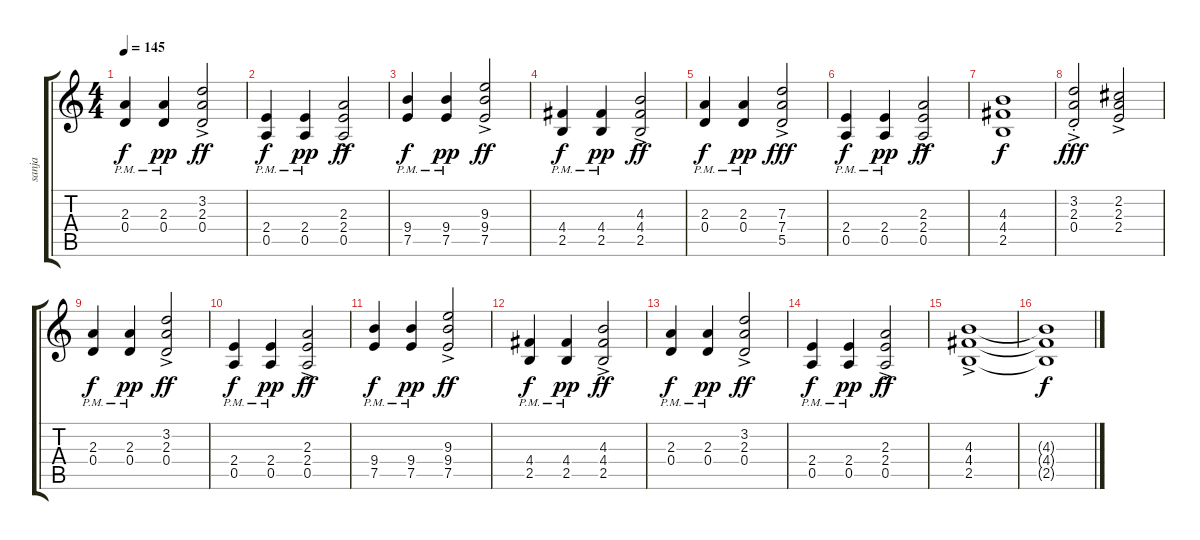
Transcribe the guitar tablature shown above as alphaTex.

\track ("sanja" "sanja") {instrument acousticguitarsteel}
\staff {score tabs}
\tuning (E4 B3 G3 D3 A2 E2) {hide}
\ts (4 4)
\tempo 145
\clef g2
\ks c
(2.3{pm} 0.4{pm}).4{dy f} (2.3{pm} 0.4{pm}).4{dy pp} (3.2{ac} 2.3{ac} 0.4{ac}).2{dy ff} |
(2.4{pm} 0.5{pm}).4{dy f} (2.4{pm} 0.5{pm}).4{dy pp} (2.3{ac} 2.4{ac} 0.5{ac}).2{dy ff} |
(9.4{pm} 7.5{pm}).4{dy f} (9.4{pm} 7.5{pm}).4{dy pp} (9.3{ac} 9.4{ac} 7.5{ac}).2{dy ff} |
(4.4{pm} 2.5{pm}).4{dy f} (4.4{pm} 2.5{pm}).4{dy pp} (4.3{ac} 4.4{ac} 2.5{ac}).2{dy ff} |
(2.3{pm} 0.4{pm}).4{dy f} (2.3{pm} 0.4{pm}).4{dy pp} (7.3{ac} 7.4{ac} 5.5).2{dy fff} |
(2.4{pm} 0.5{pm}).4{dy f} (2.4{pm} 0.5{pm}).4{dy pp} (2.3{ac} 2.4{ac} 0.5{ac}).2{dy ff} |
(4.3 4.4 2.5).1{dy f} |
(3.2{ac st} 2.3{ac st} 0.4{ac st}).2{dy fff} (2.2 2.3{ac} 2.4{ac}).2 |
(2.3{pm} 0.4{pm}).4{dy f} (2.3{pm} 0.4{pm}).4{dy pp} (3.2{ac} 2.3{ac} 0.4{ac}).2{dy ff} |
(2.4{pm} 0.5{pm}).4{dy f} (2.4{pm} 0.5{pm}).4{dy pp} (2.3{ac} 2.4{ac} 0.5{ac}).2{dy ff} |
(9.4{pm} 7.5{pm}).4{dy f} (9.4{pm} 7.5{pm}).4{dy pp} (9.3{ac} 9.4{ac} 7.5{ac}).2{dy ff} |
(4.4{pm} 2.5{pm}).4{dy f} (4.4{pm} 2.5{pm}).4{dy pp} (4.3{ac} 4.4{ac} 2.5{ac}).2{dy ff} |
(2.3{pm} 0.4{pm}).4{dy f} (2.3{pm} 0.4{pm}).4{dy pp} (3.2{ac} 2.3{ac} 0.4{ac}).2{dy ff} |
(2.4{pm} 0.5{pm}).4{dy f} (2.4{pm} 0.5{pm}).4{dy pp} (2.3{ac} 2.4{ac} 0.5{ac}).2{dy ff} |
(4.3{ac} 4.4{ac} 2.5{ac}).1 |
(4.3{t} 4.4{t} 2.5{t}).1{dy f}
